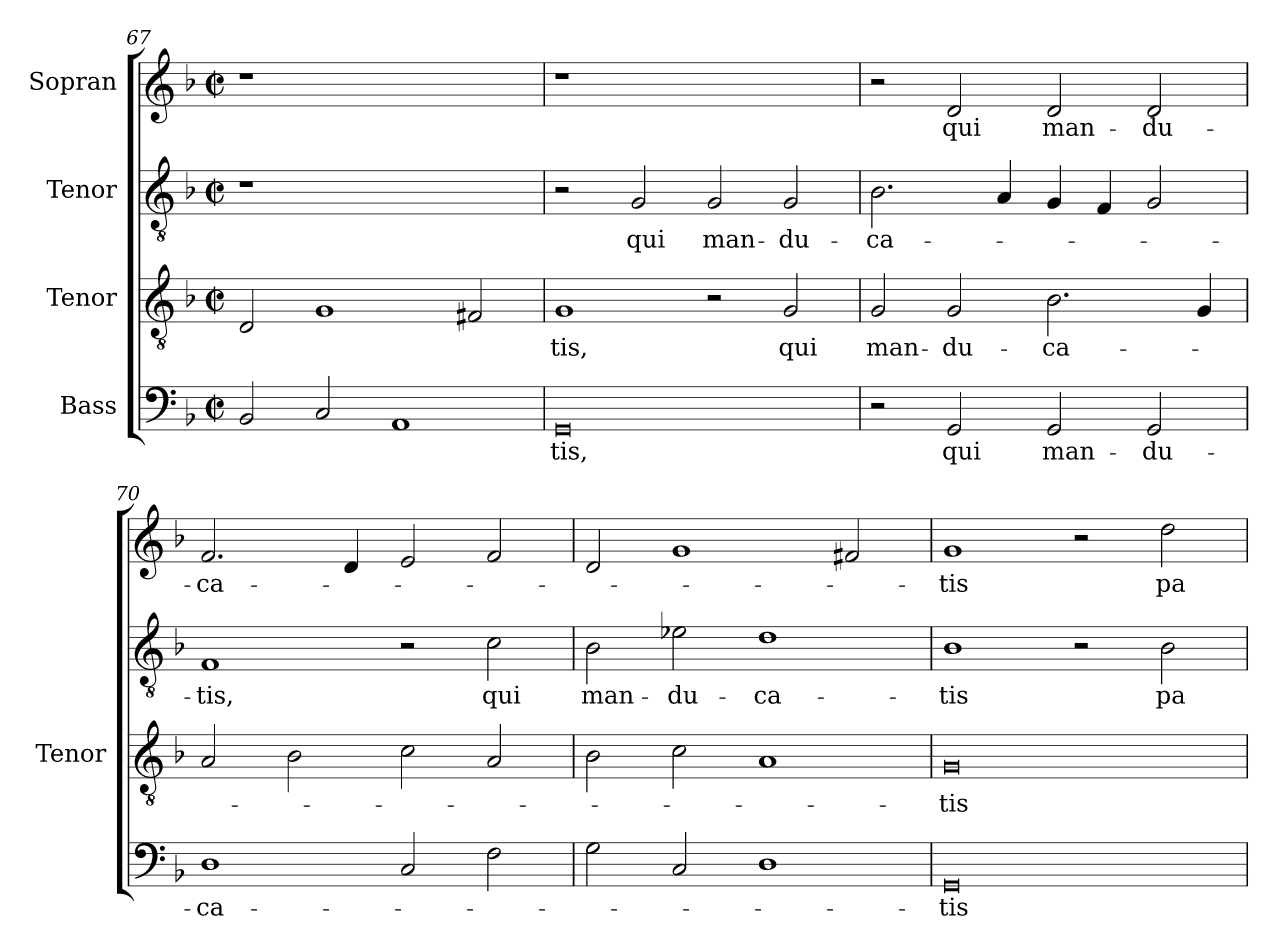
**kern	**text	**kern	**text	**kern	**text	**kern	**text
*part4	*part4	*part3	*part3	*part2	*part2	*part1	*part1
*staff4	*staff4	*staff3	*staff3	*staff2	*staff2	*staff1	*staff1
*I"Bass	*	*I"Tenor	*	*I"Tenor	*	*I"Sopran	*
*	*	*I'Tenor	*	*	*	*	*
!!LO:LB:g=z
*clefF4	*	*clefGv2	*	*clefGv2	*	*clefG2	*
*	*	*ITrd7c12	*	*ITrd7c12	*	*	*
*k[b-]	*	*k[b-]	*	*k[b-]	*	*k[b-]	*
*F:	*	*F:	*	*F:	*	*F:	*
*M2/2	*	*M2/2	*	*M2/2	*	*M2/2	*
*met(c|)	*	*met(c|)	*	*met(c|)	*	*met(c|)	*
=67	=67	=67	=67	=67	=67	=67	=67
!	!	!	!	!LO:N:vis=1	!	!LO:N:vis=1	!
2BB-i/	.	2DDi/	.	1r	.	1r	.
2Ci/	.	1GGi	.	.	.	.	.
1AAi	.	.	.	1ryy	.	1ryy	.
.	.	2FF#Xi/	.	.	.	.	.
=68	=68	=68	=68	=68	=68	=68	=68
!	!LO:LY:b:color=#000000	!	!	!	!	!	!
!	!	!	!LO:LY:b:color=#000000	!	!	!LO:N:vis=1	!
0GGi	-tis,	1GGi	-tis,	2r	.	1r	.
!	!	!	!	!	!LO:LY:b:color=#000000	!	!
.	.	.	.	2GGi/	qui	.	.
!	!	!	!	!	!LO:LY:b:color=#000000	!	!
.	.	2r	.	2GGi/	man-	1ryy	.
!	!	!	!LO:LY:b:color=#000000	!	!	!	!
!	!	!	!	!	!LO:LY:b:color=#000000	!	!
.	.	2GGi/	qui	2GGi/	-du-	.	.
=69	=69	=69	=69	=69	=69	=69	=69
!	!	!	!LO:LY:b:color=#000000	!	!	!	!
!	!	!	!	!	!LO:LY:b:color=#000000	!	!
2r	.	2GGi/	man-	2.BB-i\	-ca-	2r	.
!	!LO:LY:b:color=#000000	!	!	!	!	!	!
!	!	!	!LO:LY:b:color=#000000	!	!	!	!
!	!	!	!	!	!	!	!LO:LY:b:color=#000000
2GGi/	qui	2GGi/	-du-	.	.	2di/	qui
.	.	.	.	4AAi/	.	.	.
!	!LO:LY:b:color=#000000	!	!	!	!	!	!
!	!	!	!LO:LY:b:color=#000000	!	!	!	!
!	!	!	!	!	!	!	!LO:LY:b:color=#000000
2GGi/	man-	2.BB-i\	-ca-	4GGi/	.	2di/	man-
.	.	.	.	4FFi/	.	.	.
!	!LO:LY:b:color=#000000	!	!	!	!	!	!
!	!	!	!	!	!	!	!LO:LY:b:color=#000000
2GGi/	-du-	.	.	2GGi/	.	2di/	-du-
.	.	4GGi/	.	.	.	.	.
=70	=70	=70	=70	=70	=70	=70	=70
!	!LO:LY:b:color=#000000	!	!	!	!	!	!
!	!	!	!	!	!LO:LY:b:color=#000000	!	!
!	!	!	!	!	!	!	!LO:LY:b:color=#000000
1Di	-ca-	2AAi/	.	1FFi	-tis,	2.fi/	-ca-
.	.	2BB-i\	.	.	.	.	.
.	.	.	.	.	.	4di/	.
2Ci/	.	2Ci\	.	2r	.	2ei/	.
!	!	!	!	!	!LO:LY:b:color=#000000	!	!
2Fi\	.	2AAi/	.	2Ci\	qui	2fi/	.
=71	=71	=71	=71	=71	=71	=71	=71
!	!	!	!	!	!LO:LY:b:color=#000000	!	!
2Gi\	.	2BB-i\	.	2BB-i\	man-	2di/	.
!	!	!	!	!	!LO:LY:b:color=#000000	!	!
2Ci/	.	2Ci\	.	2E-Xi\	-du-	1gi	.
!	!	!	!	!	!LO:LY:b:color=#000000	!	!
1Di	.	1AAi	.	1Di	-ca-	.	.
.	.	.	.	.	.	2f#Xi/	.
=72	=72	=72	=72	=72	=72	=72	=72
!	!LO:LY:b:color=#000000	!	!	!	!	!	!
!	!	!	!LO:LY:b:color=#000000	!	!	!	!
!	!	!	!	!	!LO:LY:b:color=#000000	!	!
!	!	!	!	!	!	!	!LO:LY:b:color=#000000
0GGi	-tis	0GGi	-tis	1BB-i	-tis	1gi	-tis
.	.	.	.	2r	.	2r	.
!	!	!	!	!	!LO:LY:b:color=#000000	!	!
!	!	!	!	!	!	!	!LO:LY:b:color=#000000
.	.	.	.	2BB-i\	pa-	2ddi\	pa-
=	=	=	=	=	=	=	=
*-	*-	*-	*-	*-	*-	*-	*-
